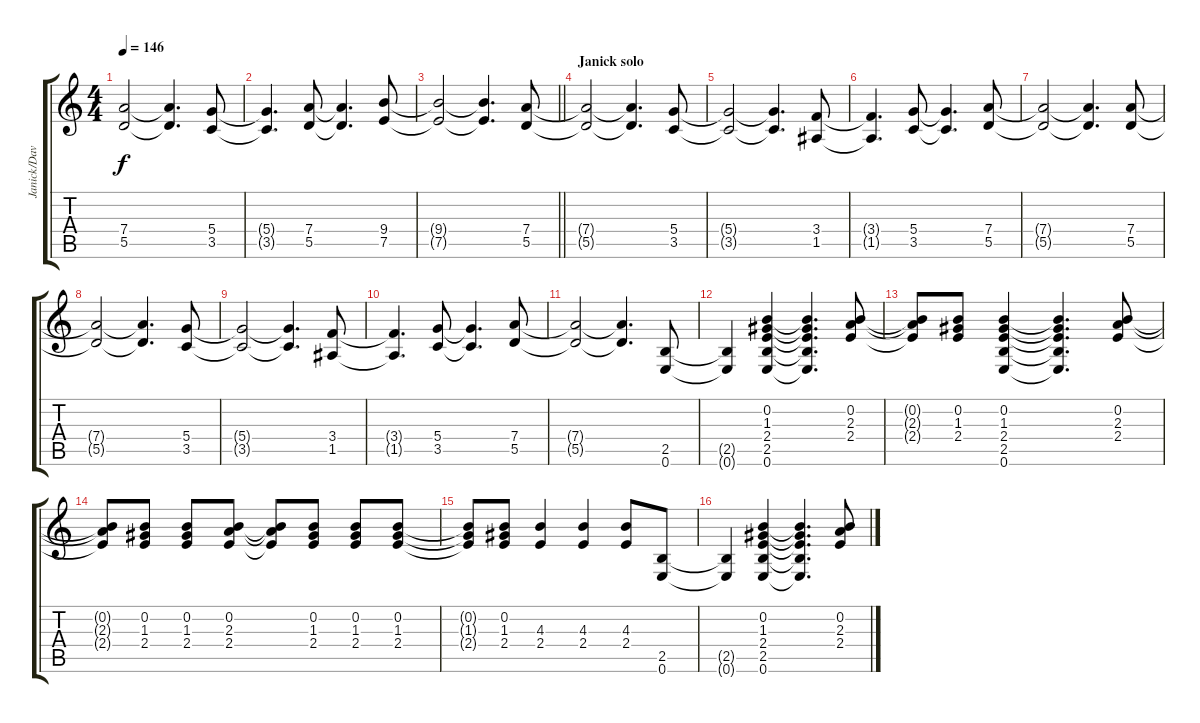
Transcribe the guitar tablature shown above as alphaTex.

\track ("Janick/Dave" "Janick/Dav") {instrument distortionguitar}
\staff {score tabs}
\tuning (E4 B3 G3 D3 A2 E2) {hide}
\ts (4 4)
\tempo 146
\clef g2
\ks c
(7.4{t} 5.5{t}).2{dy f} (7.4{t} 5.5{t}).4{d} (5.4 3.5).8 |
(5.4{t} 3.5{t}).4{d} (7.4 5.5).8 (7.4{t} 5.5{t}).4{d} (9.4 7.5).8 |
\barLineRight lightlight
(9.4{t} 7.5{t}).2 (9.4{t} 7.5{t}).4{d} (7.4 5.5).8 |
\section ("" "Janick solo")
(7.4{t} 5.5{t}).2 (7.4{t} 5.5{t}).4{d} (5.4 3.5).8 |
(5.4{t} 3.5{t}).2 (5.4{t} 3.5{t}).4{d} (3.4 1.5).8 |
(3.4{t} 1.5{t}).4{d} (5.4 3.5).8 (5.4{t} 3.5{t}).4{d} (7.4 5.5).8 |
(7.4{t} 5.5{t}).2 (7.4{t} 5.5{t}).4{d} (7.4 5.5).8 |
(7.4{t} 5.5{t}).2 (7.4{t} 5.5{t}).4{d} (5.4 3.5).8 |
(5.4{t} 3.5{t}).2 (5.4{t} 3.5{t}).4{d} (3.4 1.5).8 |
(3.4{t} 1.5{t}).4{d} (5.4 3.5).8 (5.4{t} 3.5{t}).4{d} (7.4 5.5).8 |
(7.4{t} 5.5{t}).2 (7.4{t} 5.5{t}).4{d} (2.5 0.6).8 |
(2.5{t} 0.6{t}).4 (0.2 1.3 2.4 2.5 0.6).4 (0.2{t} 1.3{t} 2.4{t} 2.5{t} 0.6{t}).4{d} (0.2 2.3 2.4).8 |
(0.2{t} 2.3{t} 2.4{t}).8 (0.2 1.3 2.4).8 (0.2 1.3 2.4 2.5 0.6).4 (0.2{t} 1.3{t} 2.4{t} 2.5{t} 0.6{t}).4{d} (0.2 2.3 2.4).8 |
(0.2{t} 2.3{t} 2.4{t}).8 (0.2 1.3 2.4).8 (0.2 1.3 2.4).8 (0.2 2.3 2.4).8 (0.2{t} 2.3{t} 2.4{t}).8 (0.2 1.3 2.4).8 (0.2 1.3 2.4).8 (0.2 1.3 2.4).8 |
(0.2{t} 1.3{t} 2.4{t}).8 (0.2 1.3 2.4).8 (4.3 2.4).4 (4.3 2.4).4 (4.3 2.4).8 (2.5 0.6).8 |
(2.5{t} 0.6{t}).4 (0.2 1.3 2.4 2.5 0.6).4 (0.2{t} 1.3{t} 2.4{t} 2.5{t} 0.6{t}).4{d} (0.2 2.3 2.4).8
